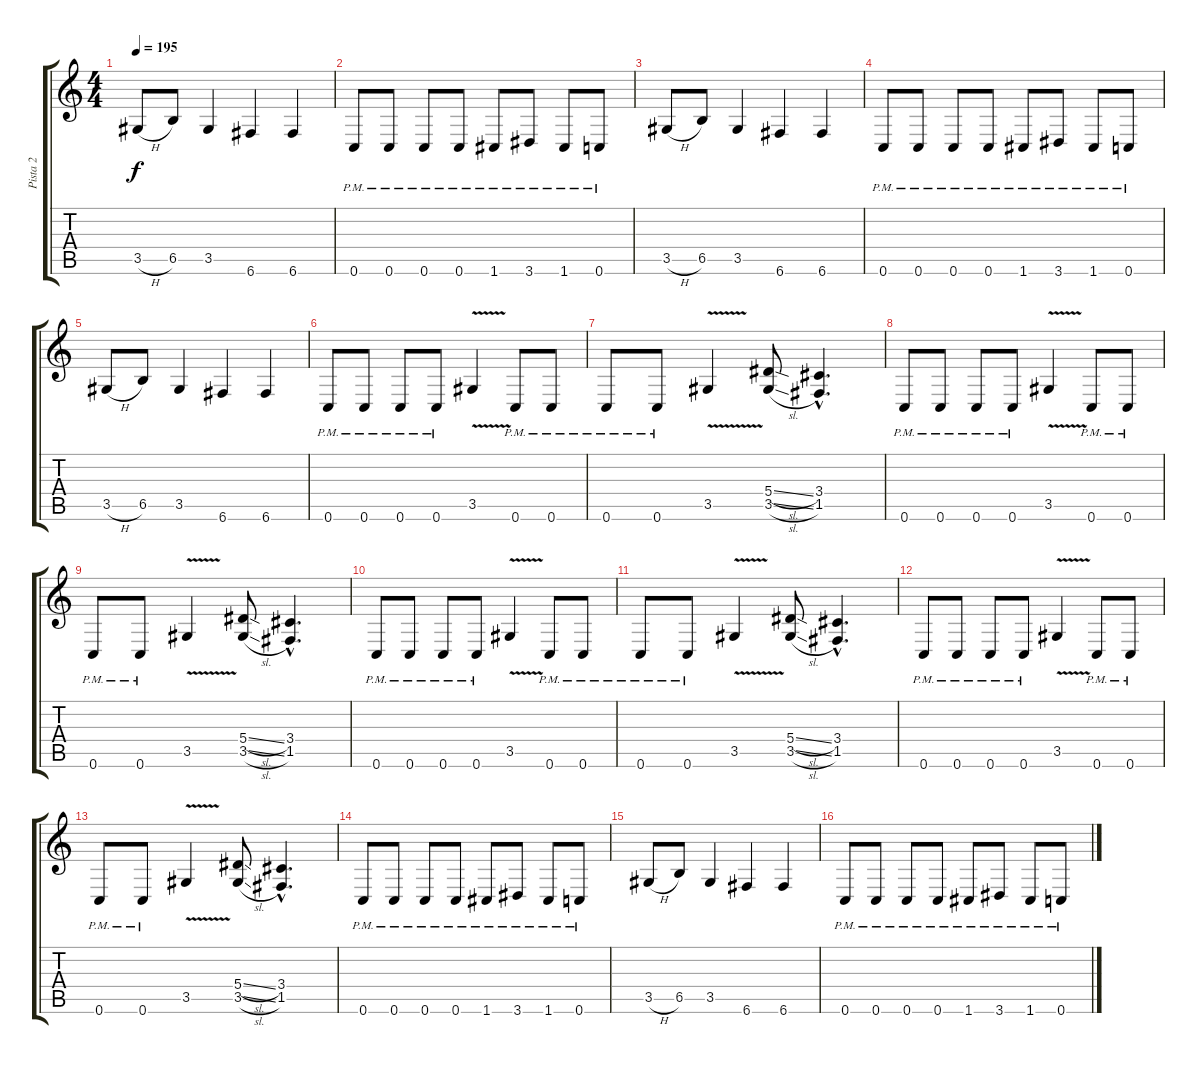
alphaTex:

\track ("Pista 2" "Pista 2") {instrument distortionguitar}
\staff {score tabs}
\tuning (C4 G3 Eb3 Bb2 F2 C2) {hide}
\ts (4 4)
\tempo 195
\clef g2
\ks c
3.5{h}.8{dy f} 6.5.8 3.5.4 6.6.4 6.6.4 |
0.6{pm}.8 0.6{pm}.8 0.6{pm}.8 0.6{pm}.8 1.6{pm}.8 3.6{pm}.8 1.6{pm}.8 0.6{pm}.8 |
3.5{h}.8 6.5.8 3.5.4 6.6.4 6.6.4 |
0.6{pm}.8 0.6{pm}.8 0.6{pm}.8 0.6{pm}.8 1.6{pm}.8 3.6{pm}.8 1.6{pm}.8 0.6{pm}.8 |
3.5{h}.8 6.5.8 3.5.4 6.6.4 6.6.4 |
0.6{pm}.8 0.6{pm}.8 0.6{pm}.8 0.6{pm}.8 3.5{v}.4 0.6{pm}.8 0.6{pm}.8 |
0.6{pm}.8 0.6{pm}.8 3.5{v}.4 (5.4{sl} 3.5{sl}).8 (3.4{hac} 1.5{hac}).4{d} |
0.6{pm}.8 0.6{pm}.8 0.6{pm}.8 0.6{pm}.8 3.5{v}.4 0.6{pm}.8 0.6{pm}.8 |
0.6{pm}.8 0.6{pm}.8 3.5{v}.4 (5.4{sl} 3.5{sl}).8 (3.4{hac} 1.5{hac}).4{d} |
0.6{pm}.8 0.6{pm}.8 0.6{pm}.8 0.6{pm}.8 3.5{v}.4 0.6{pm}.8 0.6{pm}.8 |
0.6{pm}.8 0.6{pm}.8 3.5{v}.4 (5.4{sl} 3.5{sl}).8 (3.4{hac} 1.5{hac}).4{d} |
0.6{pm}.8 0.6{pm}.8 0.6{pm}.8 0.6{pm}.8 3.5{v}.4 0.6{pm}.8 0.6{pm}.8 |
0.6{pm}.8 0.6{pm}.8 3.5{v}.4 (5.4{sl} 3.5{sl}).8 (3.4{hac} 1.5{hac}).4{d} |
0.6{pm}.8 0.6{pm}.8 0.6{pm}.8 0.6{pm}.8 1.6{pm}.8 3.6{pm}.8 1.6{pm}.8 0.6{pm}.8 |
3.5{h}.8 6.5.8 3.5.4 6.6.4 6.6.4 |
0.6{pm}.8 0.6{pm}.8 0.6{pm}.8 0.6{pm}.8 1.6{pm}.8 3.6{pm}.8 1.6{pm}.8 0.6{pm}.8
